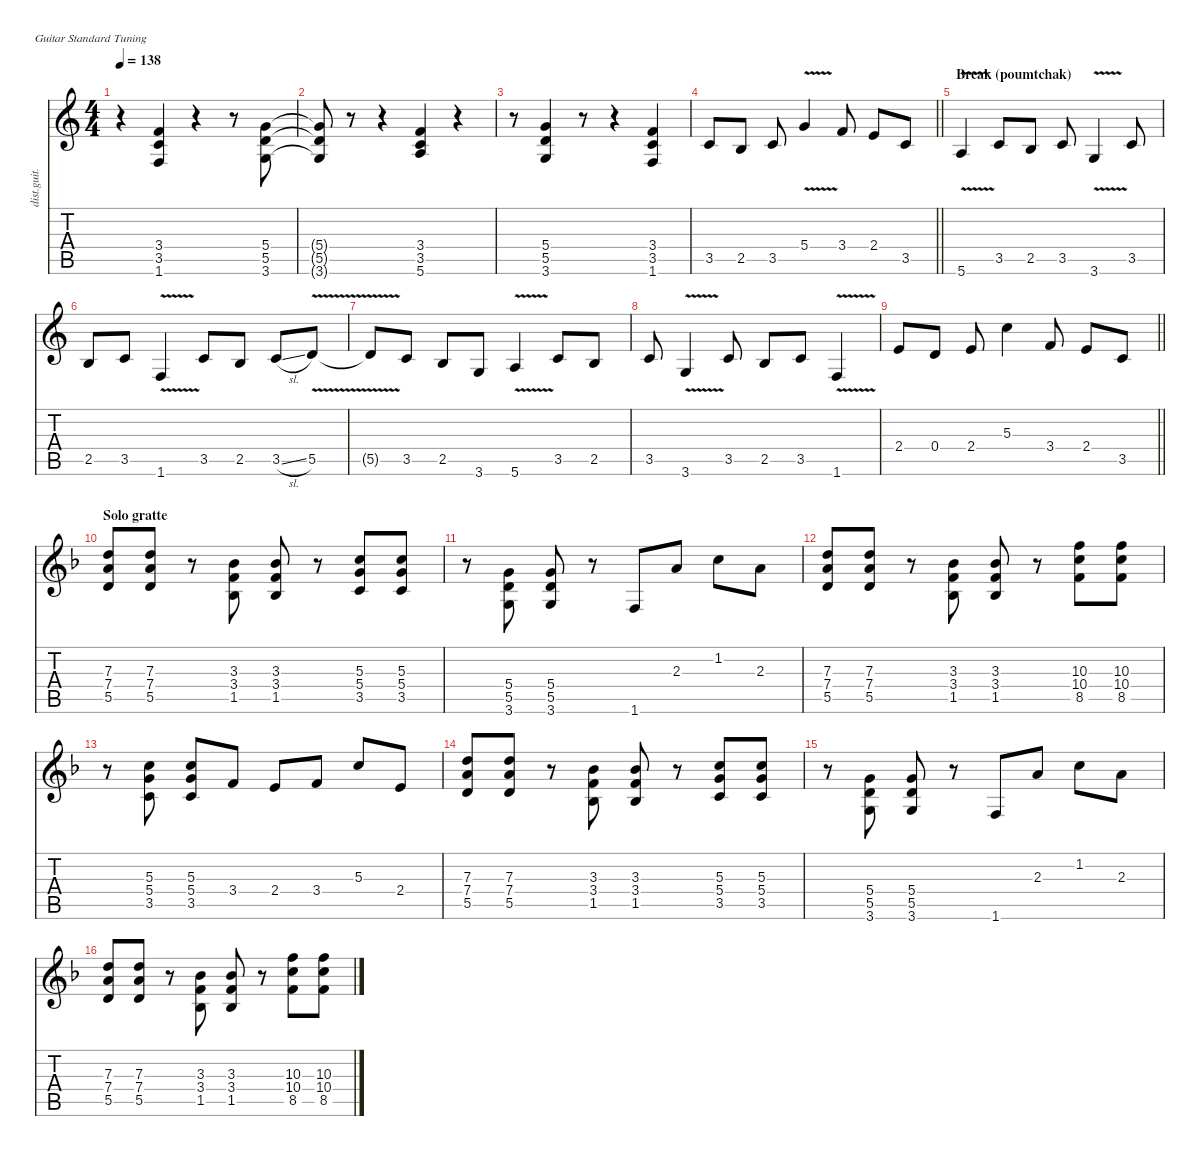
\defaultSystemsLayout 4
\hideDynamics
\bracketExtendMode nobrackets
\track ("Sylvain" "dist.guit.") {instrument distortionguitar}
\staff {score tabs}
\tuning (E4 B3 G3 D3 A2 E2)
\ts (4 4)
\tempo 138
\clef g2
\ks aminor
r.4{dy f beam Down} (1.6 3.5 3.4).4{beam Up} r.4{beam Down} r.8{beam Down} (3.6 5.5 5.4).8{beam Up} |
(3.6{t} 5.5{t} 5.4{t}).8{dy mf beam Up} r.8{beam Down} r.4{beam Down} (5.6 3.5 3.4).4{beam Up} r.4{beam Down} |
r.8{beam Down} (3.6 5.5 5.4).4{beam Up} r.8{beam Down} r.4{beam Down} (1.6 3.5 3.4).4{beam Up} |
\barLineRight lightlight
3.5.8{dy f beam Up} 2.5.8{beam Up} 3.5.8{beam Up} 5.4{v}.4{beam Up} 3.4.8{beam Up} 2.4.8{beam Up} 3.5.8{beam Up} |
\section ("" "Break (poumtchak)")
5.6{v}.4{beam Up} 3.5.8{beam Up} 2.5.8{beam Up} 3.5.8{beam Up} 3.6{v}.4{beam Up} 3.5.8{beam Up} |
2.5.8{beam Up} 3.5.8{beam Up} 1.6{v}.4{beam Up} 3.5.8{beam Up} 2.5.8{beam Up} 3.5{sl}.8{beam Up} 5.5{v}.8{beam Up} |
5.5{v t}.8{beam Up} 3.5.8{beam Up} 2.5.8{beam Up} 3.6.8{beam Up} 5.6{v}.4{beam Up} 3.5.8{beam Up} 2.5.8{beam Up} |
3.5.8{beam Up} 3.6{v}.4{beam Up} 3.5.8{beam Up} 2.5.8{beam Up} 3.5.8{beam Up} 1.6{v}.4{beam Up} |
\barLineRight lightlight
2.4.8{beam Up} 0.4.8{beam Up} 2.4.8{beam Up} 5.3.4{beam Down} 3.4.8{beam Up} 2.4.8{beam Up} 3.5.8{beam Up} |
\section ("" "Solo gratte")
\ks dminor
(7.3{acc forcenatural} 7.4{acc forcenatural} 5.5{acc forcenatural}).8{beam Up} (7.3{acc forcenatural} 7.4{acc forcenatural} 5.5{acc forcenatural}).8{beam Up} r.8{beam Down} (3.3{acc b} 3.4{acc forcenatural} 1.5{acc b}).8{beam Up} (3.3{acc b} 3.4{acc forcenatural} 1.5{acc b}).8{beam Up} r.8{beam Down} (5.3{acc forcenatural} 5.4{acc forcenatural} 3.5{acc forcenatural}).8{beam Up} (5.3{acc forcenatural} 5.4{acc forcenatural} 3.5{acc forcenatural}).8{beam Up} |
r.8{beam Down} (5.4{acc forcenatural} 5.5{acc forcenatural} 3.6{acc forcenatural}).8{beam Up} (5.4{acc forcenatural} 5.5{acc forcenatural} 3.6{acc forcenatural}).8{beam Up} r.8{beam Down} 1.6{acc forcenatural}.8{beam Up} 2.3{acc forcenatural}.8{beam Up} 1.2{acc forcenatural}.8{beam Down} 2.3{acc forcenatural}.8{beam Down} |
(7.3{acc forcenatural} 7.4{acc forcenatural} 5.5{acc forcenatural}).8{beam Up} (7.3{acc forcenatural} 7.4{acc forcenatural} 5.5{acc forcenatural}).8{beam Up} r.8{beam Down} (3.3{acc b} 3.4{acc forcenatural} 1.5{acc b}).8{beam Up} (3.3{acc b} 3.4{acc forcenatural} 1.5{acc b}).8{beam Up} r.8{beam Down} (10.3{acc forcenatural} 10.4{acc forcenatural} 8.5{acc forcenatural}).8{beam Down} (10.3{acc forcenatural} 10.4{acc forcenatural} 8.5{acc forcenatural}).8{beam Down} |
r.8{beam Down} (5.3{acc forcenatural} 5.4{acc forcenatural} 3.5{acc forcenatural}).8{beam Up} (5.3{acc forcenatural} 5.4{acc forcenatural} 3.5{acc forcenatural}).8{beam Up} 3.4{acc forcenatural}.8{beam Up} 2.4{acc forcenatural}.8{beam Up} 3.4{acc forcenatural}.8{beam Up} 5.3{acc forcenatural}.8{beam Up} 2.4{acc forcenatural}.8{beam Up} |
(7.3{acc forcenatural} 7.4{acc forcenatural} 5.5{acc forcenatural}).8{beam Up} (7.3{acc forcenatural} 7.4{acc forcenatural} 5.5{acc forcenatural}).8{beam Up} r.8{beam Down} (3.3{acc b} 3.4{acc forcenatural} 1.5{acc b}).8{beam Up} (3.3{acc b} 3.4{acc forcenatural} 1.5{acc b}).8{beam Up} r.8{beam Down} (5.3{acc forcenatural} 5.4{acc forcenatural} 3.5{acc forcenatural}).8{beam Up} (5.3{acc forcenatural} 5.4{acc forcenatural} 3.5{acc forcenatural}).8{beam Up} |
r.8{beam Down} (5.4{acc forcenatural} 5.5{acc forcenatural} 3.6{acc forcenatural}).8{beam Up} (5.4{acc forcenatural} 5.5{acc forcenatural} 3.6{acc forcenatural}).8{beam Up} r.8{beam Down} 1.6{acc forcenatural}.8{beam Up} 2.3{acc forcenatural}.8{beam Up} 1.2{acc forcenatural}.8{beam Down} 2.3{acc forcenatural}.8{beam Down} |
(7.3{acc forcenatural} 7.4{acc forcenatural} 5.5{acc forcenatural}).8{beam Up} (7.3{acc forcenatural} 7.4{acc forcenatural} 5.5{acc forcenatural}).8{beam Up} r.8{beam Down} (3.3{acc b} 3.4{acc forcenatural} 1.5{acc b}).8{beam Up} (3.3{acc b} 3.4{acc forcenatural} 1.5{acc b}).8{beam Up} r.8{beam Down} (10.3{acc forcenatural} 10.4{acc forcenatural} 8.5{acc forcenatural}).8{beam Down} (10.3{acc forcenatural} 10.4{acc forcenatural} 8.5{acc forcenatural}).8{beam Down}
